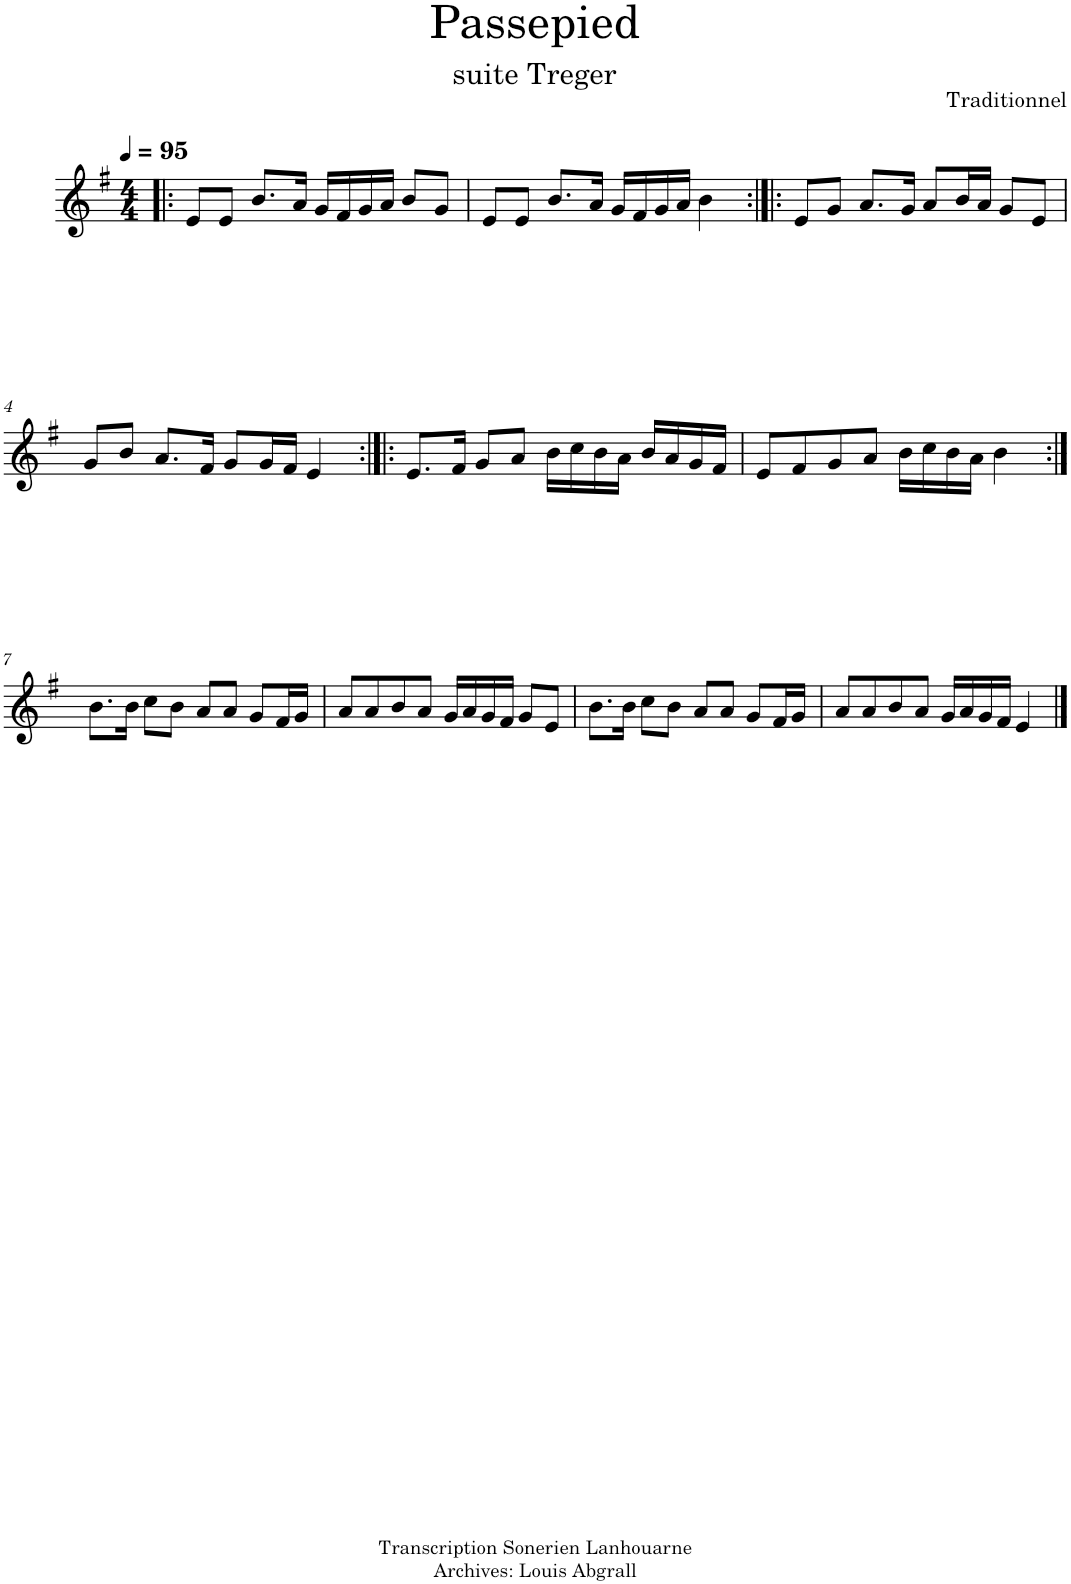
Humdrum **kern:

**kern
*part1
*staff1
*I"Flûte
*I'Fl.
*clefG2
*k[f#]
*M4/4
*MM95
=1!|:
8e/L
8e/J
8.b/L
16a/Jk
16g/LL
16f#/
16g/
16a/JJ
8b/L
8g/J
=2
8e/L
8e/J
8.b/L
16a/Jk
16g/LL
16f#/
16g/
16a/JJ
4b\
=3:|!|:
8e/L
8g/J
8.a/L
16g/Jk
8a/L
16b/L
16a/JJ
8g/L
8e/J
!!LO:LB:g=z
=4
8g/L
8b/J
8.a/L
16f#/Jk
8g/L
16g/L
16f#/JJ
4e/
=5:|!|:
8.e/L
16f#/Jk
8g/L
8a/J
16b\LL
16cc\
16b\
16a\JJ
16b/LL
16a/
16g/
16f#/JJ
=6
8e/L
8f#/
8g/
8a/J
16b\LL
16cc\
16b\
16a\JJ
4b\
!!LO:LB:g=z
=7:|!
8.b\L
16b\Jk
8cc\L
8b\J
8a/L
8a/J
8g/L
16f#/L
16g/JJ
=8
8a/L
8a/
8b/
8a/J
16g/LL
16a/
16g/
16f#/JJ
8g/L
8e/J
=9
8.b\L
16b\Jk
8cc\L
8b\J
8a/L
8a/J
8g/L
16f#/L
16g/JJ
=10
8a/L
8a/
8b/
8a/J
16g/LL
16a/
16g/
16f#/JJ
4e/
==
*-
